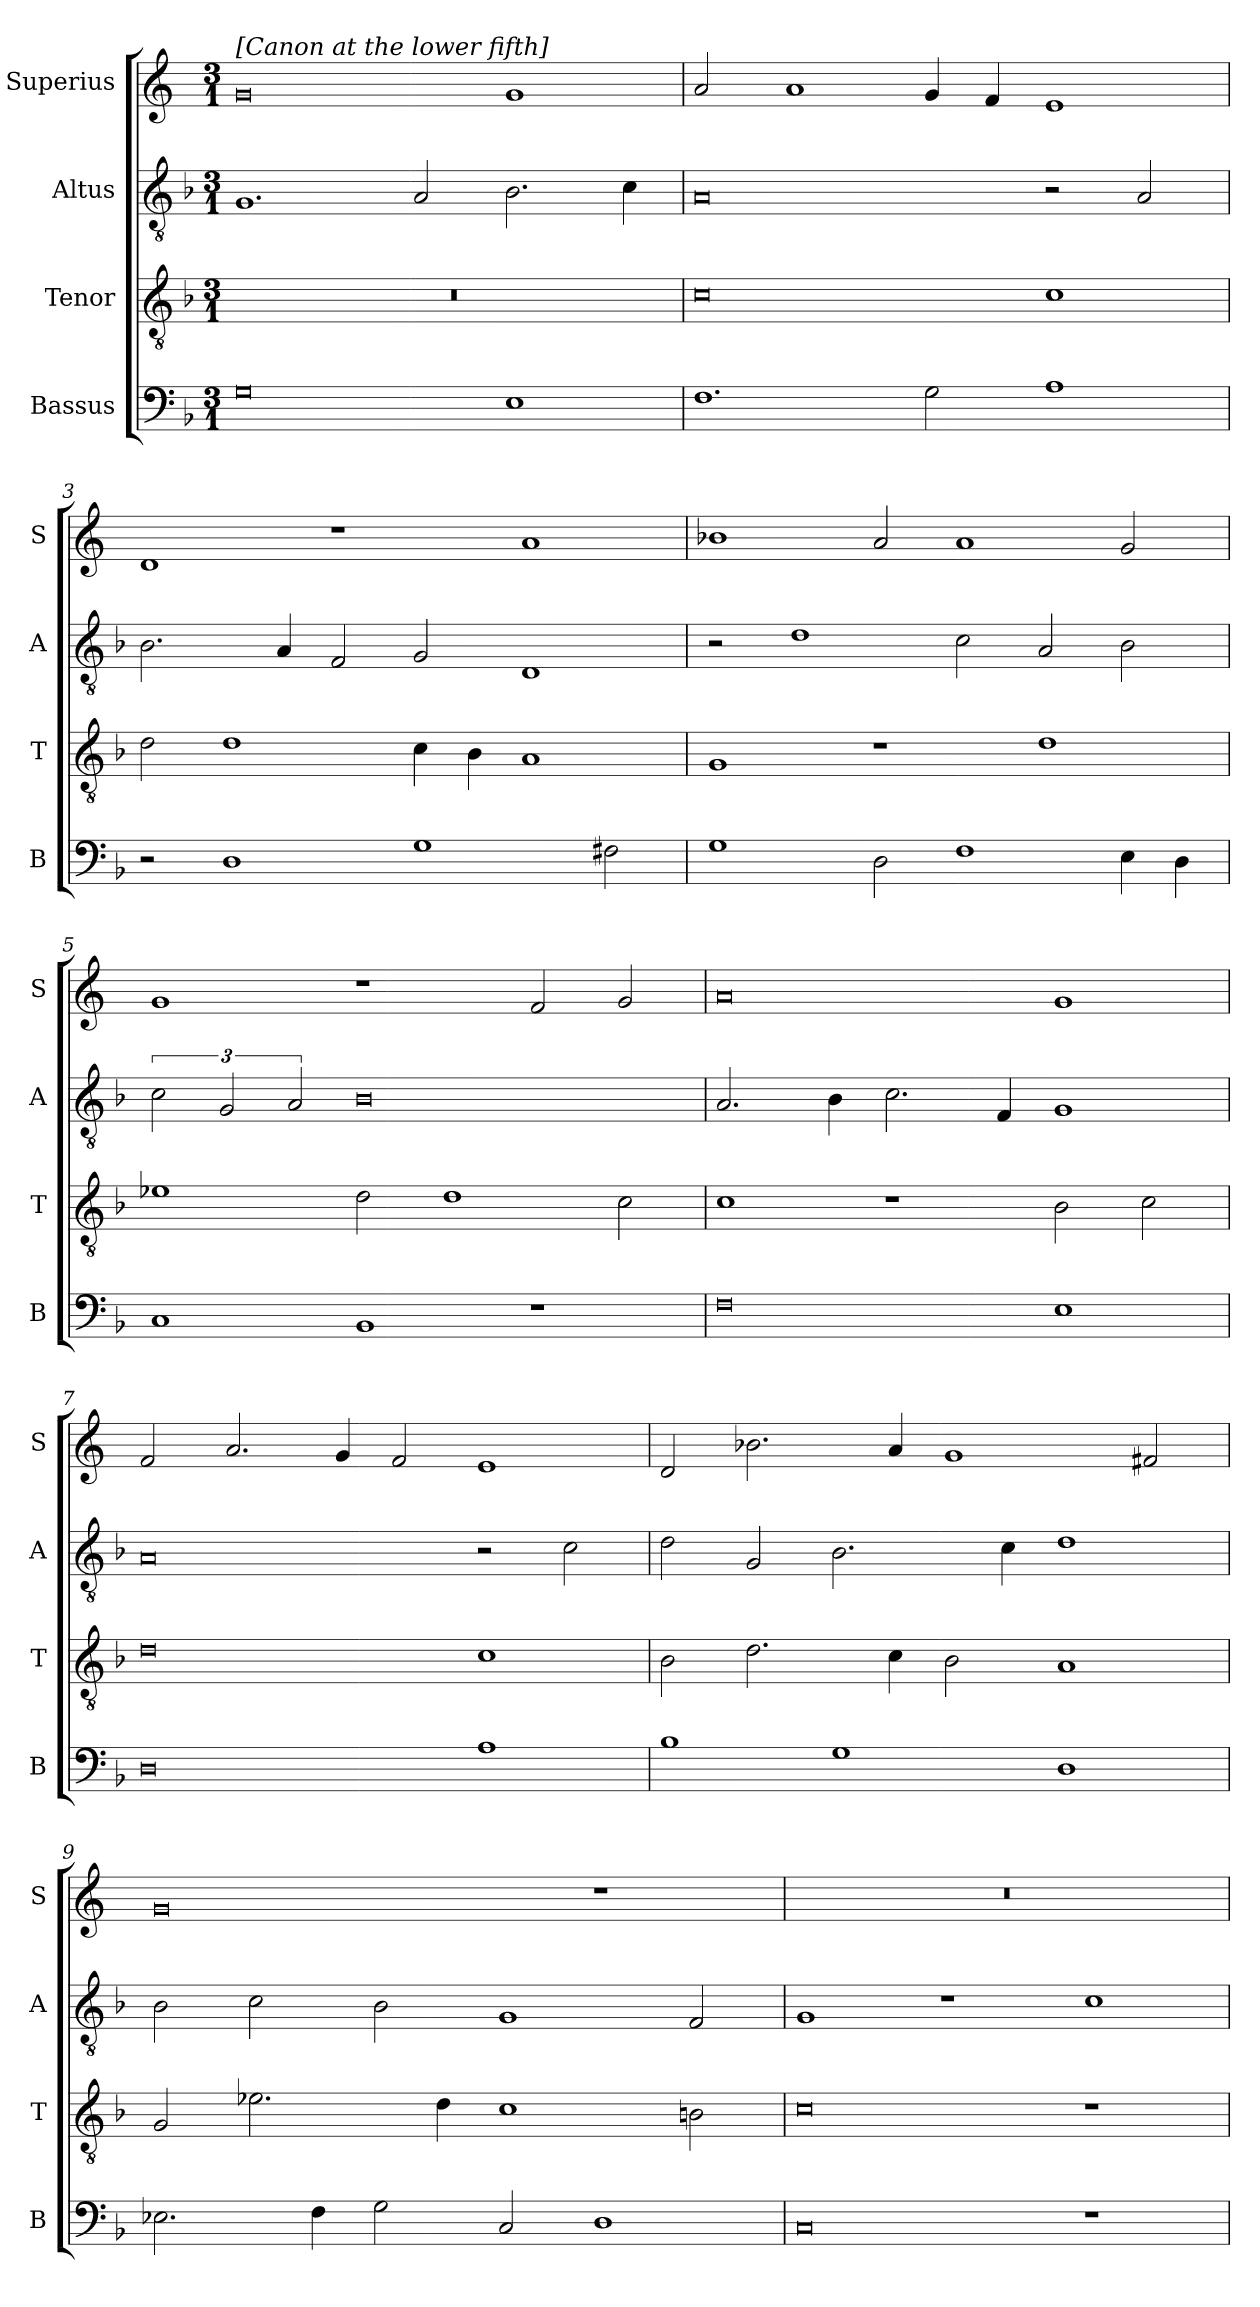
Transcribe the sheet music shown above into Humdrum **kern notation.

**kern	**kern	**kern	**kern
*part4	*part3	*part2	*part1
*staff4	*staff3	*staff2	*staff1
*I"Bassus	*I"Tenor	*I"Altus	*I"Superius
*I'B	*I'T	*I'A	*I'S
*clefF4	*clefGv2	*clefGv2	*clefG2
*k[b-]	*k[b-]	*k[b-]	*k[]
*M3/1	*M3/1	*M3/1	*M3/1
=1	=1	=1	=1
!	!	!	!LO:TX:a:t=[Canon at the lower fifth]
0G	0.r	1.G	0g
.	.	2A/	.
1E	.	2.B-\	1g
.	.	4c\	.
=2	=2	=2	=2
1.F	0c	0A	2a/
.	.	.	1a
2G\	.	.	4g/
.	.	.	4f/
1A	1c	2r	1e
.	.	2A/	.
=3	=3	=3	=3
2r	2d\	2.B-\	1d
1D	1d	.	.
.	.	4A/	.
.	.	2F/	1r
1G	4c\	2G/	.
.	4B-\	.	.
.	1A	1D	1a
2F#X\	.	.	.
=4	=4	=4	=4
1G	1G	2r	1b-X
.	.	1d	.
2D\	1r	.	2a/
1F	.	2c\	1a
.	1d	2A/	.
4E\	.	2B-\	2g/
4D\	.	.	.
=5	=5	=5	=5
1C	1e-X	3c\	1g
.	.	3G/	.
.	.	3A/	.
1BB-	2d\	0B-	1r
.	1d	.	.
1r	.	.	2f/
.	2c\	.	2g/
=6	=6	=6	=6
0F	1c	2.A/	0a
.	.	4B-\	.
.	1r	2.c\	.
.	.	4F/	.
1E	2B-\	1G	1g
.	2c\	.	.
=7	=7	=7	=7
0D	0d	0A	2f/
.	.	.	2.a/
.	.	.	4g/
.	.	.	2f/
1A	1c	2r	1e
.	.	2c\	.
=8	=8	=8	=8
1B-	2B-\	2d\	2d/
.	2.d\	2G/	2.b-X\
1G	.	2.B-\	.
.	4c\	.	4a/
.	2B-\	.	1g
.	.	4c\	.
1D	1A	1d	.
.	.	.	2f#X/
=9	=9	=9	=9
2.E-X\	2G/	2B-\	0g
.	2.e-X\	2c\	.
4F\	.	.	.
2G\	.	2B-\	.
.	4d\	.	.
2C/	1c	1G	.
1D	.	.	1r
.	2Bn\	2F/	.
=10	=10	=10	=10
0C	0c	1G	0.r
.	.	1r	.
1r	1r	1c	.
=	=	=	=
*-	*-	*-	*-
